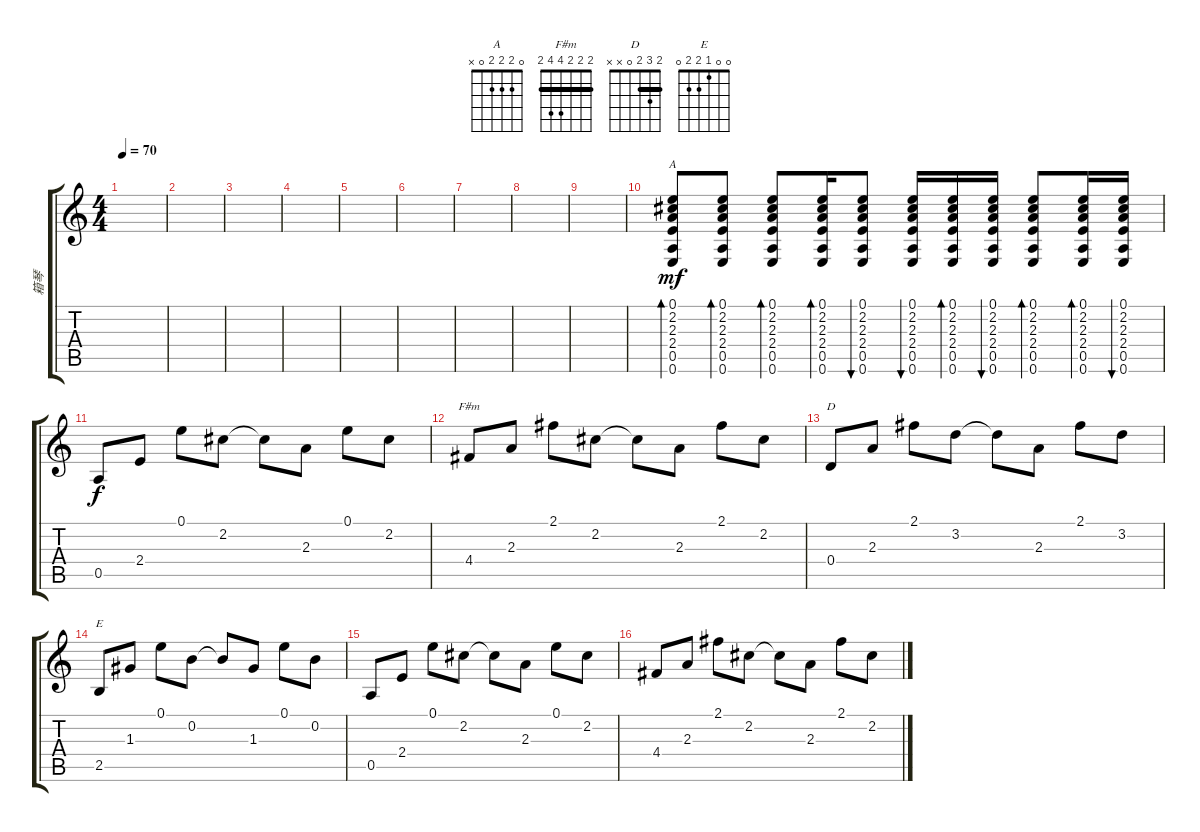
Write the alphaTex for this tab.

\track ("箱琴" "箱琴") {instrument acousticguitarnylon}
\staff {score tabs}
\tuning (E4 B3 G3 D3 A2 E2) {hide}
\chord ("A" 0 2 2 2 0 x)
\chord ("F#m" 2 2 2 4 4 2) {barre 2}
\chord ("D" 2 3 2 0 x x) {barre 2}
\chord ("E" 0 0 1 2 2 0)
\ts (4 4)
\tempo 70
\clef g2
\ks c
|
|
|
|
|
|
|
|
|
(0.1 2.2 2.3 2.4 0.5 0.6).8{bd 30 ch "A" dy mf} (0.1 2.2 2.3 2.4 0.5 0.6).8{bd 30} (0.1 2.2 2.3 2.4 0.5 0.6).8{bd 30} (0.1 2.2 2.3 2.4 0.5 0.6).16{bd 30} (0.1 2.2 2.3 2.4 0.5 0.6).8{bu 30} (0.1 2.2 2.3 2.4 0.5 0.6).16{bu 30} (0.1 2.2 2.3 2.4 0.5 0.6).16{bd 30} (0.1 2.2 2.3 2.4 0.5 0.6).16{bu 30} (0.1 2.2 2.3 2.4 0.5 0.6).8{bd 30} (0.1 2.2 2.3 2.4 0.5 0.6).16{bd 30} (0.1 2.2 2.3 2.4 0.5 0.6).16{bu 30} |
0.5.8{dy f} 2.4.8 0.1.8 2.2.8 2.2{t}.8 2.3.8 0.1.8 2.2.8 |
4.4.8{ch "F#m"} 2.3.8 2.1.8 2.2.8 2.2{t}.8 2.3.8 2.1.8 2.2.8 |
0.4.8{ch "D"} 2.3.8 2.1.8 3.2.8 3.2{t}.8 2.3.8 2.1.8 3.2.8 |
2.5.8{ch "E"} 1.3.8 0.1.8 0.2.8 0.2{t}.8 1.3.8 0.1.8 0.2.8 |
0.5.8 2.4.8 0.1.8 2.2.8 2.2{t}.8 2.3.8 0.1.8 2.2.8 |
4.4.8 2.3.8 2.1.8 2.2.8 2.2{t}.8 2.3.8 2.1.8 2.2.8
